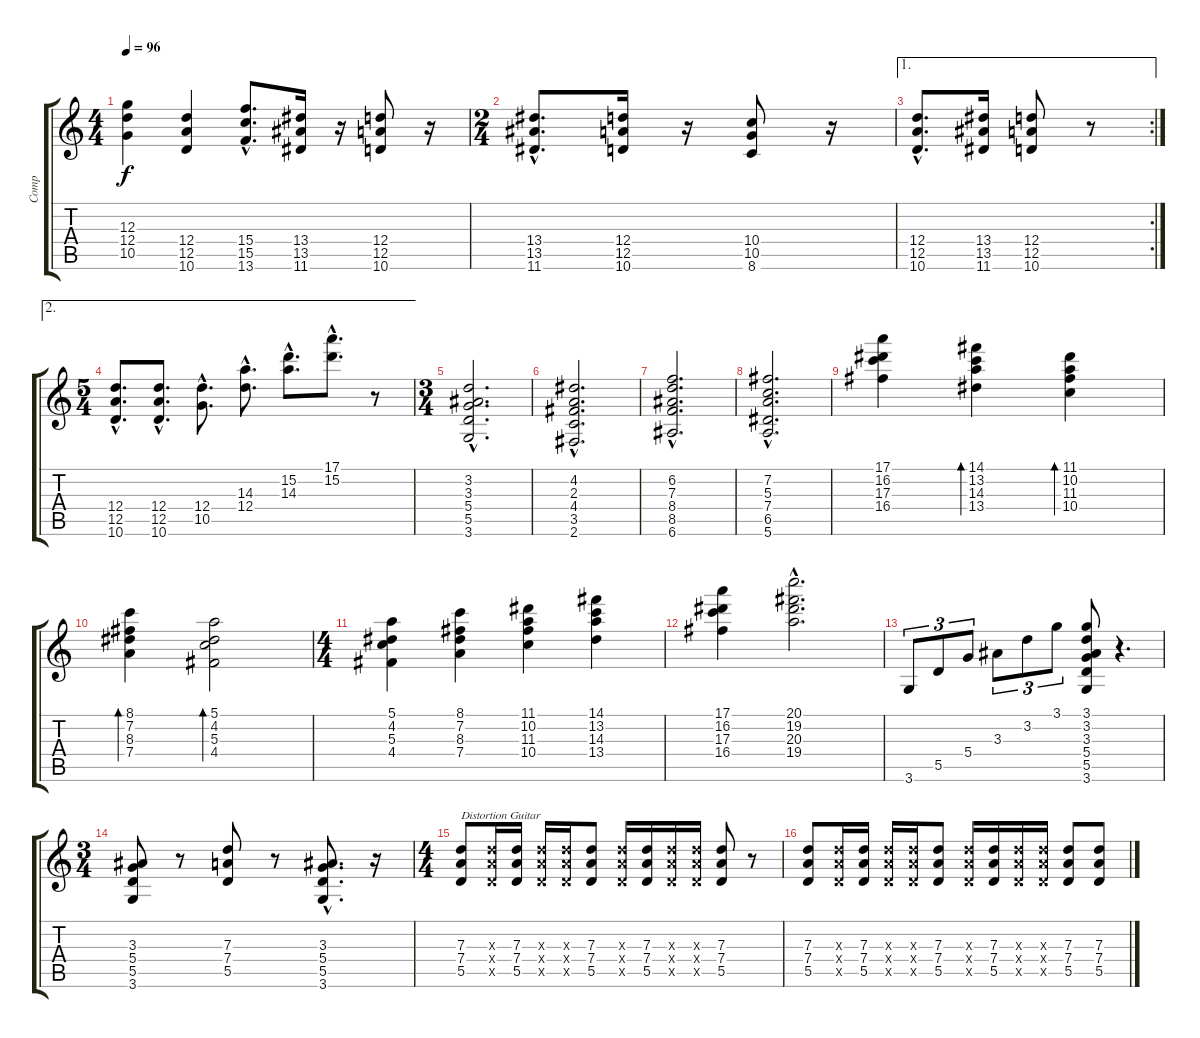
\track ("Comp" "Comp") {instrument acousticguitarnylon}
\staff {score tabs}
\tuning (E4 B3 G3 D3 A2 E2) {hide}
\ts (4 4)
\tempo 96
\clef g2
\ks c
(12.3 12.4 10.5).4{dy f} (12.4 12.5 10.6).4 (15.4{hac} 15.5{hac} 13.6{hac}).8{d} (13.4 13.5 11.6).16 r.16 (12.4 12.5 10.6).8 r.16 |
\ts (2 4)
(13.4{hac} 13.5{hac} 11.6{hac}).8{d} (12.4 12.5 10.6).16 r.16 (10.4 10.5 8.6).8 r.16 |
\ae 1
\rc 2
(12.4{hac} 12.5{hac} 10.6{hac}).8{d} (13.4 13.5 11.6).16 (12.4 12.5 10.6).8 r.8 |
\ae 2
\ts (5 4)
(12.4{hac} 12.5{hac} 10.6{hac}).8{d} (12.4{hac} 12.5{hac} 10.6{hac}).8{d} (12.4{hac} 10.5{hac}).8{d} (14.3{hac} 12.4{hac}).8{d} (15.2{hac} 14.3{hac}).8{d} (17.1{hac} 15.2{hac}).8{d} r.8 |
\ts (3 4)
(3.2{hac} 3.3{hac} 5.4{hac} 5.5{hac} 3.6{hac}).2{d instrument acousticguitarnylon} |
(4.2{hac} 2.3{hac} 4.4{hac} 3.5{hac} 2.6{hac}).2{d} |
(6.2{hac} 7.3{hac} 8.4{hac} 8.5{hac} 6.6{hac}).2{d} |
(7.2{hac} 5.3{hac} 7.4{hac} 6.5{hac} 5.6{hac}).2{d} |
(17.1 16.2 17.3 16.4).4{volume 10} (14.1 13.2 14.3 13.4).4{bd 60} (11.1 10.2 11.3 10.4).4{bd 60} |
(8.1 7.2 8.3 7.4).4{bd 60} (5.1 4.2 5.3 4.4).2{bd 60} |
\ts (4 4)
(5.1 4.2 5.3 4.4).4 (8.1 7.2 8.3 7.4).4 (11.1 10.2 11.3 10.4).4 (14.1 13.2 14.3 13.4).4 |
(17.1 16.2 17.3 16.4).4 (20.1{hac} 19.2{hac} 20.3{hac} 19.4{hac}).2{d volume 12} |
3.6.8{tu (3 2) instrument acousticguitarnylon} 5.5.8{tu (3 2)} 5.4.8{tu (3 2)} 3.3.8{tu (3 2)} 3.2.8{tu (3 2)} 3.1.8{tu (3 2)} (3.1 3.2 3.3 5.4 5.5 3.6).8 r.4{d} |
\ts (3 4)
(3.3 5.4 5.5 3.6).8 r.8 (7.3 7.4 5.5).8 r.8 (3.3{hac} 5.4{hac} 5.5{hac} 3.6{hac}).8{d} r.16 |
\ts (4 4)
(7.3 7.4 5.5).8{txt "Distortion Guitar" instrument distortionguitar} (7.3{x} 7.4{x} 5.5{x}).16 (7.3 7.4 5.5).16 (7.3{x} 7.4{x} 5.5{x}).16 (7.3{x} 7.4{x} 5.5{x}).16 (7.3 7.4 5.5).8 (7.3{x} 7.4{x} 5.5{x}).16 (7.3 7.4 5.5).16 (7.3{x} 7.4{x} 5.5{x}).16 (7.3{x} 7.4{x} 5.5{x}).16 (7.3 7.4 5.5).8 r.8 |
(7.3 7.4 5.5).8 (7.3{x} 7.4{x} 5.5{x}).16 (7.3 7.4 5.5).16 (7.3{x} 7.4{x} 5.5{x}).16 (7.3{x} 7.4{x} 5.5{x}).16 (7.3 7.4 5.5).8 (7.3{x} 7.4{x} 5.5{x}).16 (7.3 7.4 5.5).16 (7.3{x} 7.4{x} 5.5{x}).16 (7.3{x} 7.4{x} 5.5{x}).16 (7.3 7.4 5.5).8 (7.3 7.4 5.5).8
